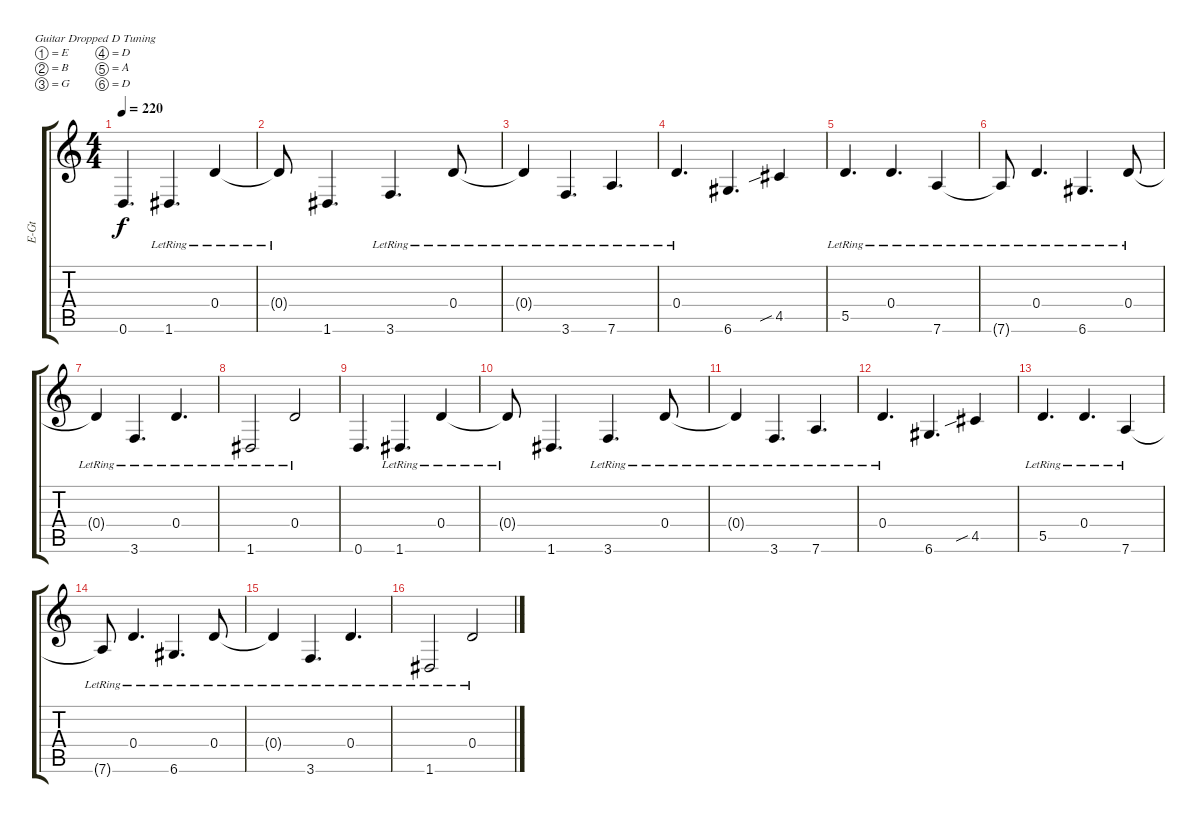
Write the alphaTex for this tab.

\bracketExtendMode groupsimilarinstruments
\otherSystemsTrackNameOrientation horizontal
\track ("Guitar-spare" "E-Gt") {instrument distortionguitar}
\staff {score tabs}
\tuning (E4 B3 G3 D3 A2 D2)
\ts (4 4)
\tempo 220
\clef g2
\ks c
0.6.4{d dy f beam Up} 1.6{lr acc #}.4{d beam Up} 0.4{lr}.4{beam Up} |
0.4{lr t}.8{beam Up} 1.6{acc #}.4{d beam Up} 3.6{lr}.4{d beam Up} 0.4{lr}.8{beam Up} |
0.4{lr t}.4{beam Up} 3.6{lr}.4{d beam Up} 7.6{lr}.4{d beam Up} |
0.4{lr}.4{d beam Up} 6.6{acc #}.4{d beam Up} 4.5{sib acc #}.4{beam Up} |
5.5{lr}.4{d beam Up} 0.4{lr}.4{d beam Up} 7.6{lr}.4{beam Up} |
7.6{lr t}.8{beam Up} 0.4{lr}.4{d beam Up} 6.6{lr acc #}.4{d beam Up} 0.4{lr}.8{beam Up} |
0.4{lr t}.4{beam Up} 3.6{lr}.4{d beam Up} 0.4{lr}.4{d beam Up} |
1.6{lr acc #}.2{beam Up} 0.4{lr}.2{beam Up} |
0.6.4{d beam Up} 1.6{lr acc #}.4{d beam Up} 0.4{lr}.4{beam Up} |
0.4{lr t}.8{beam Up} 1.6{acc #}.4{d beam Up} 3.6{lr}.4{d beam Up} 0.4{lr}.8{beam Up} |
0.4{lr t}.4{beam Up} 3.6{lr}.4{d beam Up} 7.6{lr}.4{d beam Up} |
0.4{lr}.4{d beam Up} 6.6{acc #}.4{d beam Up} 4.5{sib acc #}.4{beam Up} |
5.5{lr}.4{d beam Up} 0.4{lr}.4{d beam Up} 7.6{lr}.4{beam Up} |
7.6{lr t}.8{beam Up} 0.4{lr}.4{d beam Up} 6.6{lr acc #}.4{d beam Up} 0.4{lr}.8{beam Up} |
0.4{lr t}.4{beam Up} 3.6{lr}.4{d beam Up} 0.4{lr}.4{d beam Up} |
1.6{lr acc #}.2{beam Up} 0.4{lr}.2{beam Up}
